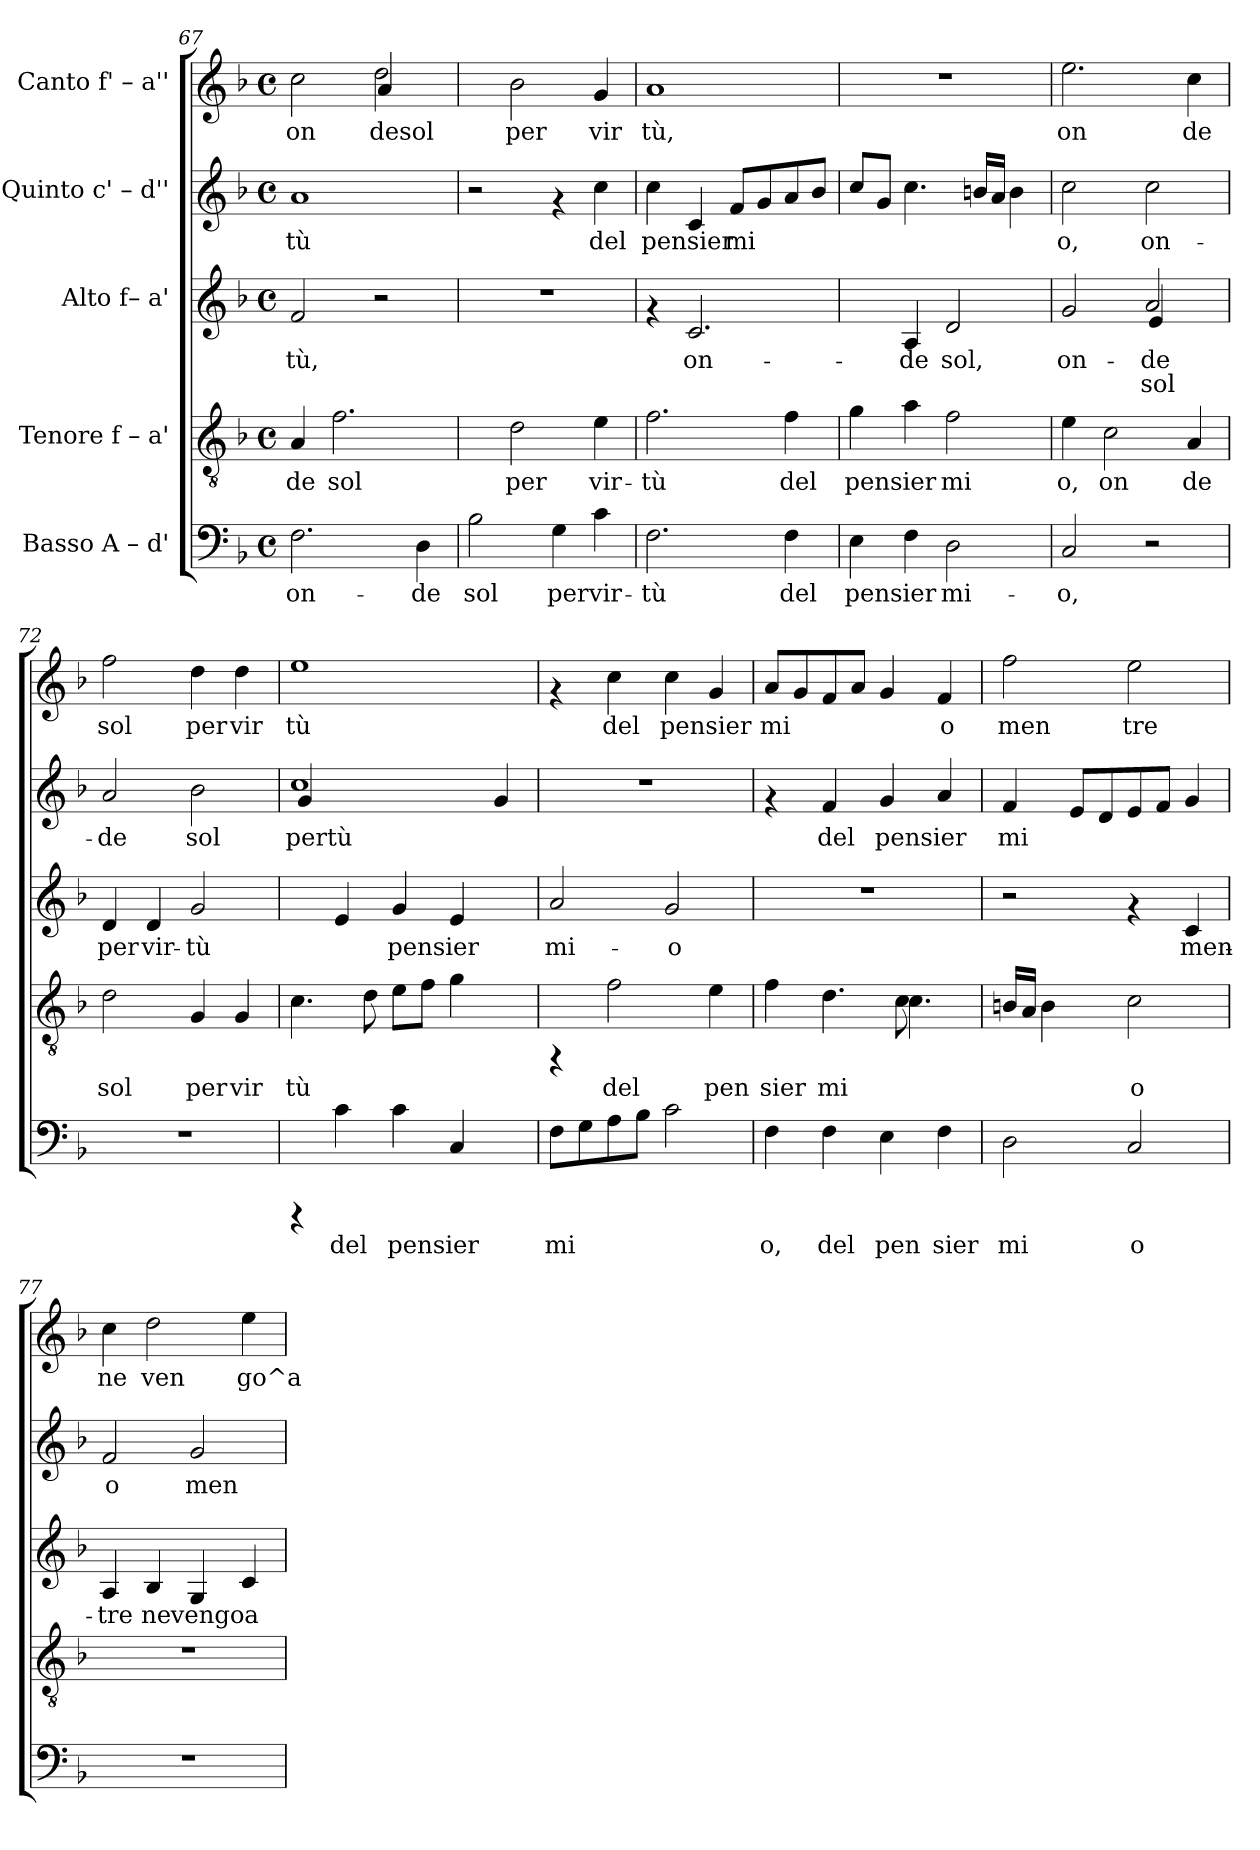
**kern	**text	**kern	**text	**kern	**text	**text	**kern	**text	**kern	**text
*part5	*part5	*part4	*part4	*part3	*part3	*part3	*part2	*part2	*part1	*part1
*staff5	*staff5	*staff4	*staff4	*staff3	*staff3	*staff3	*staff2	*staff2	*staff1	*staff1
*I"Basso  A – d'	*	*I"Tenore  f – a'	*	*I"Alto  f– a'	*	*	*I"Quinto  c' – d''	*	*I"Canto  f' – a''	*
*clefF4	*	*clefGv2	*	*clefG2	*	*	*clefG2	*	*clefG2	*
*k[b-]	*	*k[b-]	*	*k[b-]	*	*	*k[b-]	*	*k[b-]	*
*F:	*	*F:	*	*F:	*	*	*F:	*	*F:	*
*M4/4	*	*M4/4	*	*M4/4	*	*	*M4/4	*	*M4/4	*
*met(c)	*	*met(c)	*	*met(c)	*	*	*met(c)	*	*met(c)	*
=67	=67	=67	=67	=67	=67	=67	=67	=67	=67	=67
!	!LO:LY:b:cj	!	!LO:LY:b:cj	!	!LO:LY:b:rj	!	!	!LO:LY:b:rj	!	!LO:LY:b:rj
*	*	*	*	*	*	*	*	*	*^	*
2.F\	on-	4A/	-de	2f/	-tù,	.	1a	tù	2cc\	2ryy	on
!	!	!	!LO:LY:b:cj	!	!	!	!	!	!	!	!
.	.	2.f\	sol	.	.	.	.	.	.	.	.
!	!	!	!	!	!	!	!	!	!	!	!LO:LY:b:rj
.	.	.	.	2r	.	.	.	.	2dd\	4a/	desol
!	!LO:LY:b:cj	!	!	!	!	!	!	!	!	!	!
4D\	-de	.	.	.	.	.	.	.	.	4ryy	.
=68	=68	=68	=68	=68	=68	=68	=68	=68	=68	=68	=68
!	!LO:LY:b:cj	!	!	!	!	!	!	!	!	!	!
*	*	*	*	*	*	*	*	*	*v	*v	*
2B-\	sol	4ryy	.	1r	.	.	2r	.	4ryy	.
!	!	!	!LO:LY:b:cj	!	!	!	!	!	!	!LO:LY:b:rj
.	.	2d\	per	.	.	.	.	.	2b-\	per
!	!LO:LY:b:cj	!	!	!	!	!	!	!	!	!
4G\	per	.	.	.	.	.	4rf	.	.	.
!	!LO:LY:b:cj	!	!LO:LY:b:cj	!	!	!	!	!LO:LY:b:rj	!	!LO:LY:b:rj
4c\	vir-	4e\	vir-	.	.	.	4cc\	del	4g/	vir
!!LO:PB:g=z
=69	=69	=69	=69	=69	=69	=69	=69	=69	=69	=69
!	!LO:LY:b:cj	!	!LO:LY:b:cj	!	!	!	!	!LO:LY:b:rj	!	!LO:LY:b:rj
2.F\	-tù	2.f\	-tù	4rf	.	.	4cc\	pensier	1a	tù,
!	!	!	!	!	!LO:LY:b:rj	!	!	!LO:LY:b:rj	!	!
.	.	.	.	2.c/	on-	.	4c/	.	.	.
!	!	!	!	!	!	!	!	!LO:LY:b:rj	!	!
.	.	.	.	.	.	.	8f/L	mi-	.	.
!	!	!	!	!	!	!	!	!LO:LY:b:rj	!	!
.	.	.	.	.	.	.	8g/	--	.	.
!	!LO:LY:b:cj	!	!LO:LY:b:cj	!	!	!	!	!LO:LY:b:rj	!	!
4F\	del	4f\	del	.	.	.	8a/	--	.	.
!	!	!	!	!	!	!	!	!LO:LY:b:rj	!	!
.	.	.	.	.	.	.	8b-/J	--	.	.
=70	=70	=70	=70	=70	=70	=70	=70	=70	=70	=70
!	!LO:LY:b:cj	!	!LO:LY:b:cj	!	!	!	!	!LO:LY:b:rj	!	!
4E\	pensier	4g\	pensier	4ryy	.	.	8cc/L	--	1r	.
!	!	!	!	!	!	!	!	!LO:LY:b:rj	!	!
.	.	.	.	.	.	.	8g/J	--	.	.
!	!LO:LY:b:cj	!	!LO:LY:b:cj	!	!LO:LY:b:rj	!	!	!LO:LY:b:rj	!	!
4F\	.	4a\	.	4A/	-de	.	4.cc\	--	.	.
!	!LO:LY:b:cj	!	!LO:LY:b:cj	!	!LO:LY:b:rj	!	!	!	!	!
2D\	mi-	2f\	mi	2d/	sol,	.	.	.	.	.
!	!	!	!	!	!	!	!	!LO:LY:b:rj	!	!
.	.	.	.	.	.	.	16bn/L	--	.	.
!	!	!	!	!	!	!	!	!LO:LY:b:rj	!	!
.	.	.	.	.	.	.	16a/J	--	.	.
!	!	!	!	!	!	!	!	!LO:LY:b:rj	!	!
.	.	.	.	.	.	.	4b\	--	.	.
=71	=71	=71	=71	=71	=71	=71	=71	=71	=71	=71
!	!LO:LY:b:cj	!	!LO:LY:b:cj	!	!LO:LY:b:rj	!LO:LY:b:rj	!	!LO:LY:b:rj	!	!LO:LY:b:rj
*	*	*	*	*^	*	*	*	*	*	*
2C/	-o,	4e\	o,	2g/	2ryy	on-	-	2cc\	-o,	2.ee\	on
!	!	!	!LO:LY:b:cj	!	!	!	!	!	!	!	!
.	.	2c\	on	.	.	.	.	.	.	.	.
!	!	!	!	!	!	!LO:LY:b:rj	!LO:LY:b:rj	!	!LO:LY:b:rj	!	!
2r	.	.	.	2a/	4e/	de	sol	2cc\	on-	.	.
!	!	!	!LO:LY:b:cj	!	!	!	!	!	!	!	!LO:LY:b:rj
.	.	4A/	de	.	4ryy	.	.	.	.	4cc\	de
=72	=72	=72	=72	=72	=72	=72	=72	=72	=72	=72	=72
!	!	!	!LO:LY:b:cj	!	!	!LO:LY:b:rj	!	!	!LO:LY:b:rj	!	!LO:LY:b:rj
*	*	*	*	*v	*v	*	*	*	*	*	*
1r	.	2d\	sol	4d/	per	.	2a/	-de	2ff\	sol
!	!	!	!	!	!LO:LY:b:rj	!	!	!	!	!
.	.	.	.	4d/	vir-	.	.	.	.	.
!	!	!	!LO:LY:b:cj	!	!LO:LY:b:rj	!	!	!LO:LY:b:rj	!	!LO:LY:b:rj
.	.	4G/	per	2g/	-tù	.	2b-\	sol	4dd\	per
!	!	!	!LO:LY:b:cj	!	!	!	!	!	!	!LO:LY:b:rj
.	.	4G/	vir	.	.	.	.	.	4dd\	vir
=73	=73	=73	=73	=73	=73	=73	=73	=73	=73	=73
!	!	!	!LO:LY:b:cj	!	!	!	!	!LO:LY:b:rj	!	!LO:LY:b:rj
*	*	*	*	*	*	*	*^	*	*	*
4rCCC	.	4.c\	tù	4ryy	.	.	1cc	4g/	pertù	1ee	tù
!	!LO:LY:b:cj	!	!	!	!	!	!	!	!	!	!
4c\	del	.	.	4e/	.	.	.	1ryy	.	.	.
!	!	!	!LO:LY:b:cj	!	!	!	!	!	!	!	!
.	.	8d\	.	.	.	.	.	.	.	.	.
!	!LO:LY:b:cj	!	!LO:LY:b:cj	!	!LO:LY:b:rj	!	!	!	!	!	!
4c\	pensier	8e\L	.	4g/	pensier	.	.	.	.	.	.
!	!	!	!LO:LY:b:cj	!	!	!	!	!	!	!	!
.	.	8f\J	.	.	.	.	.	.	.	.	.
!	!LO:LY:b:cj	!	!LO:LY:b:cj	!	!LO:LY:b:rj	!	!	!	!	!	!
4C/	.	4g\	.	4e/	.	.	.	.	.	.	.
!	!	!	!	!	!	!	!	!	!LO:LY:b:rj	!	!
4ryy	.	4ryy	.	4ryy	.	.	4g/	.	.	4ryy	.
*	*	*	*	*	*	*	*v	*v	*	*	*
=74	=74	=74	=74	=74	=74	=74	=74	=74	=74	=74
!	!LO:LY:b:cj	!	!	!	!LO:LY:b:rj	!	!	!	!	!
8F\L	mi-	4rFF	.	2a/	mi-	.	1r	.	4rf	.
!	!LO:LY:b:cj	!	!	!	!	!	!	!	!	!
8G\	--	.	.	.	.	.	.	.	.	.
!	!LO:LY:b:cj	!	!LO:LY:b:cj	!	!	!	!	!	!	!LO:LY:b:rj
8A\	--	2f\	del	.	.	.	.	.	4cc\	del
!	!LO:LY:b:cj	!	!	!	!	!	!	!	!	!
8B-\J	--	.	.	.	.	.	.	.	.	.
!	!LO:LY:b:cj	!	!	!	!LO:LY:b:rj	!	!	!	!	!LO:LY:b:rj
2c\	--	.	.	2g/	-o	.	.	.	4cc\	pensier
!	!	!	!LO:LY:b:cj	!	!	!	!	!	!	!LO:LY:b:rj
.	.	4e\	pen	.	.	.	.	.	4g/	.
=75	=75	=75	=75	=75	=75	=75	=75	=75	=75	=75
!	!LO:LY:b:cj	!	!LO:LY:b:cj	!	!	!	!	!	!	!LO:LY:b:rj
*	*	*^	*	*	*	*	*	*	*	*
4F\	-o,	4f\	8ryy	sier	1r	.	.	4rf	.	8a/L	mi
!	!	!	!	!	!	!	!	!	!	!	!LO:LY:b:rj
*	*	*v	*v	*	*	*	*	*	*	*	*
.	.	.	.	.	.	.	.	.	8g/	.
!	!LO:LY:b:cj	!	!LO:LY:b:cj	!	!	!	!	!LO:LY:b:rj	!	!LO:LY:b:rj
4F\	del	4.d\	mi	.	.	.	4f/	del	8f/	.
!	!	!	!	!	!	!	!	!	!	!LO:LY:b:rj
.	.	.	.	.	.	.	.	.	8a/J	.
!	!LO:LY:b:cj	!	!	!	!	!	!	!LO:LY:b:rj	!	!LO:LY:b:rj
4E\	pen	.	.	.	.	.	4g/	pensier	4g/	.
*	*	*^	*	*	*	*	*	*	*	*
!	!	!	!	!LO:LY:b:cj	!	!	!	!	!	!	!
.	.	4.c\	8c\	.	.	.	.	.	.	.	.
!	!LO:LY:b:cj	!	!	!	!	!	!	!	!LO:LY:b:rj	!	!LO:LY:b:rj
4F\	sier	.	4ryy	.	.	.	.	4a/	.	4f/	o
!!LO:LB:g=z
=76	=76	=76	=76	=76	=76	=76	=76	=76	=76	=76	=76
!	!LO:LY:b:cj	!	!	!LO:LY:b:cj	!	!	!	!	!LO:LY:b:rj	!	!LO:LY:b:rj
*	*	*v	*v	*	*	*	*	*	*	*	*
2D\	mi	16Bn/L	.	2r	.	.	4f/	mi	2ff\	men
!	!	!	!LO:LY:b:cj	!	!	!	!	!	!	!
.	.	16A/J	.	.	.	.	.	.	.	.
!	!	!	!LO:LY:b:cj	!	!	!	!	!	!	!
.	.	4B\	.	.	.	.	.	.	.	.
!	!	!	!	!	!	!	!	!LO:LY:b:rj	!	!
.	.	.	.	.	.	.	8e/L	.	.	.
!	!	!	!	!	!	!	!	!LO:LY:b:rj	!	!
.	.	8ryy	.	.	.	.	8d/	.	.	.
!	!LO:LY:b:cj	!	!LO:LY:b:cj	!	!	!	!	!LO:LY:b:rj	!	!LO:LY:b:rj
2C/	o	2c\	o	4rf	.	.	8e/	.	2ee\	tre
!	!	!	!	!	!	!	!	!LO:LY:b:rj	!	!
.	.	.	.	.	.	.	8f/J	.	.	.
!	!	!	!	!	!LO:LY:b:rj	!	!	!LO:LY:b:rj	!	!
.	.	.	.	4c/	men-	.	4g/	.	.	.
=77	=77	=77	=77	=77	=77	=77	=77	=77	=77	=77
!	!	!	!	!	!LO:LY:b:rj	!	!	!LO:LY:b:rj	!	!LO:LY:b:rj
1r	.	1r	.	4A/	-tre	.	2f/	o	4cc\	ne
!	!	!	!	!	!LO:LY:b:rj	!	!	!	!	!LO:LY:b:rj
.	.	.	.	4B-/	ne	.	.	.	2dd\	ven
!	!	!	!	!	!LO:LY:b:rj	!	!	!LO:LY:b:rj	!	!
.	.	.	.	4G/	vengo	.	2g/	men	.	.
!	!	!	!	!	!LO:LY:b:rj	!	!	!	!	!LO:LY:b:rj
.	.	.	.	4c/	a	.	.	.	4ee\	go^a
=	=	=	=	=	=	=	=	=	=	=
*-	*-	*-	*-	*-	*-	*-	*-	*-	*-	*-
